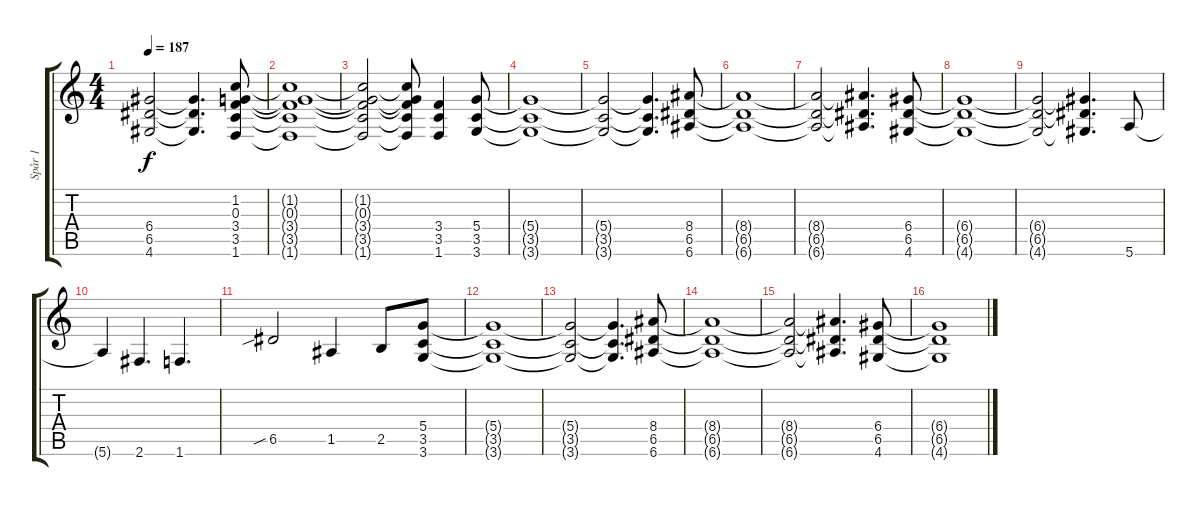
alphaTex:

\track ("Spår 1" "Spår 1") {instrument acousticguitarsteel}
\staff {score tabs}
\tuning (E4 B3 G3 D3 A2 E2) {hide}
\ts (4 4)
\tempo 187
\clef g2
\ks c
(6.4{t} 6.5{t} 4.6{t}).2{dy f} (6.4{t} 6.5{t} 4.6{t}).4{d} (1.2 0.3 3.4 3.5 1.6).8 |
(1.2{t} 0.3{t} 3.4{t} 3.5{t} 1.6{t}).1 |
(1.2{t} 0.3{t} 3.4{t} 3.5{t} 1.6{t}).2 (1.2{t} 0.3{t} 3.4{t} 3.5{t} 1.6{t}).8 (3.4 3.5 1.6).4 (5.4 3.5 3.6).8 |
(5.4{t} 3.5{t} 3.6{t}).1 |
(5.4{t} 3.5{t} 3.6{t}).2 (5.4{t} 3.5{t} 3.6{t}).4{d} (8.4 6.5 6.6).8 |
(8.4{t} 6.5{t} 6.6{t}).1 |
(8.4{t} 6.5{t} 6.6{t}).2 (8.4{t} 6.5{t} 6.6{t}).4{d} (6.4 6.5 4.6).8 |
(6.4{t} 6.5{t} 4.6{t}).1 |
(6.4{t} 6.5{t} 4.6{t}).2 (6.4{t} 6.5{t} 4.6{t}).4{d} 5.6.8 |
5.6{t}.4 2.6.4{d} 1.6.4{d} |
6.5{sib}.2 1.5.4 2.5.8 (5.4 3.5 3.6).8 |
(5.4{t} 3.5{t} 3.6{t}).1 |
(5.4{t} 3.5{t} 3.6{t}).2 (5.4{t} 3.5{t} 3.6{t}).4{d} (8.4 6.5 6.6).8 |
(8.4{t} 6.5{t} 6.6{t}).1 |
(8.4{t} 6.5{t} 6.6{t}).2 (8.4{t} 6.5{t} 6.6{t}).4{d} (6.4 6.5 4.6).8 |
(6.4{t} 6.5{t} 4.6{t}).1
